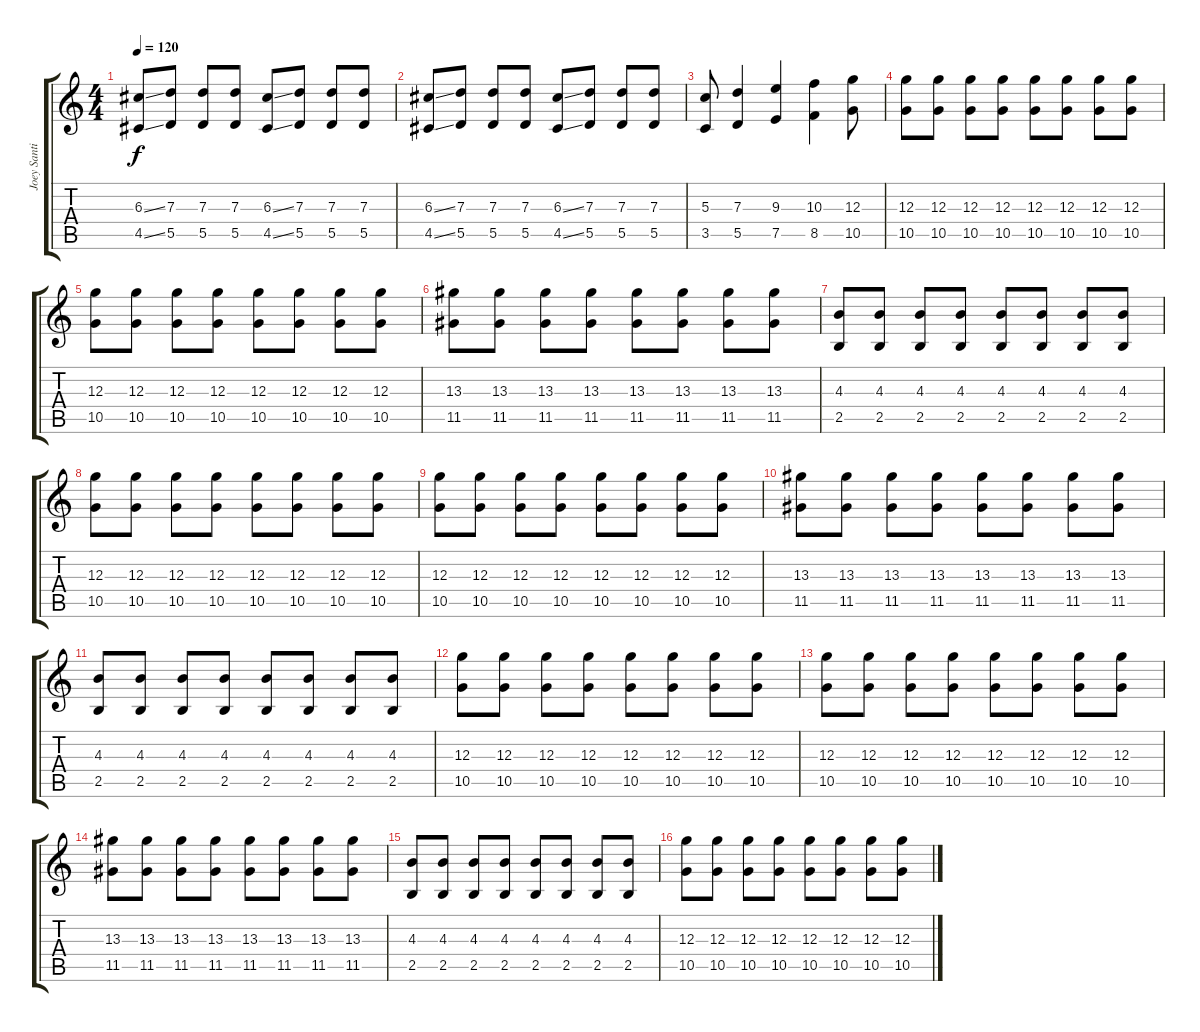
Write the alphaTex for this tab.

\track ("Joey Santiago" "Joey Santi") {instrument distortionguitar}
\staff {score tabs}
\tuning (E4 B3 G3 D3 A2 E2) {hide}
\ts (4 4)
\tempo 120
\clef g2
\ks c
(6.3{ss} 4.5{ss}).8{dy f} (7.3 5.5).8 (7.3 5.5).8 (7.3 5.5).8 (6.3{ss} 4.5{ss}).8 (7.3 5.5).8 (7.3 5.5).8 (7.3 5.5).8 |
(6.3{ss} 4.5{ss}).8 (7.3 5.5).8 (7.3 5.5).8 (7.3 5.5).8 (6.3{ss} 4.5{ss}).8 (7.3 5.5).8 (7.3 5.5).8 (7.3 5.5).8 |
(5.3 3.5).8 (7.3 5.5).4 (9.3 7.5).4 (10.3 8.5).4 (12.3 10.5).8 |
\section ("" "")
(12.3 10.5).8 (12.3 10.5).8 (12.3 10.5).8 (12.3 10.5).8 (12.3 10.5).8 (12.3 10.5).8 (12.3 10.5).8 (12.3 10.5).8 |
(12.3 10.5).8 (12.3 10.5).8 (12.3 10.5).8 (12.3 10.5).8 (12.3 10.5).8 (12.3 10.5).8 (12.3 10.5).8 (12.3 10.5).8 |
(13.3 11.5).8 (13.3 11.5).8 (13.3 11.5).8 (13.3 11.5).8 (13.3 11.5).8 (13.3 11.5).8 (13.3 11.5).8 (13.3 11.5).8 |
(4.3 2.5).8 (4.3 2.5).8 (4.3 2.5).8 (4.3 2.5).8 (4.3 2.5).8 (4.3 2.5).8 (4.3 2.5).8 (4.3 2.5).8 |
(12.3 10.5).8 (12.3 10.5).8 (12.3 10.5).8 (12.3 10.5).8 (12.3 10.5).8 (12.3 10.5).8 (12.3 10.5).8 (12.3 10.5).8 |
(12.3 10.5).8 (12.3 10.5).8 (12.3 10.5).8 (12.3 10.5).8 (12.3 10.5).8 (12.3 10.5).8 (12.3 10.5).8 (12.3 10.5).8 |
(13.3 11.5).8 (13.3 11.5).8 (13.3 11.5).8 (13.3 11.5).8 (13.3 11.5).8 (13.3 11.5).8 (13.3 11.5).8 (13.3 11.5).8 |
(4.3 2.5).8 (4.3 2.5).8 (4.3 2.5).8 (4.3 2.5).8 (4.3 2.5).8 (4.3 2.5).8 (4.3 2.5).8 (4.3 2.5).8 |
(12.3 10.5).8 (12.3 10.5).8 (12.3 10.5).8 (12.3 10.5).8 (12.3 10.5).8 (12.3 10.5).8 (12.3 10.5).8 (12.3 10.5).8 |
(12.3 10.5).8 (12.3 10.5).8 (12.3 10.5).8 (12.3 10.5).8 (12.3 10.5).8 (12.3 10.5).8 (12.3 10.5).8 (12.3 10.5).8 |
(13.3 11.5).8 (13.3 11.5).8 (13.3 11.5).8 (13.3 11.5).8 (13.3 11.5).8 (13.3 11.5).8 (13.3 11.5).8 (13.3 11.5).8 |
(4.3 2.5).8 (4.3 2.5).8 (4.3 2.5).8 (4.3 2.5).8 (4.3 2.5).8 (4.3 2.5).8 (4.3 2.5).8 (4.3 2.5).8 |
(12.3 10.5).8 (12.3 10.5).8 (12.3 10.5).8 (12.3 10.5).8 (12.3 10.5).8 (12.3 10.5).8 (12.3 10.5).8 (12.3 10.5).8
